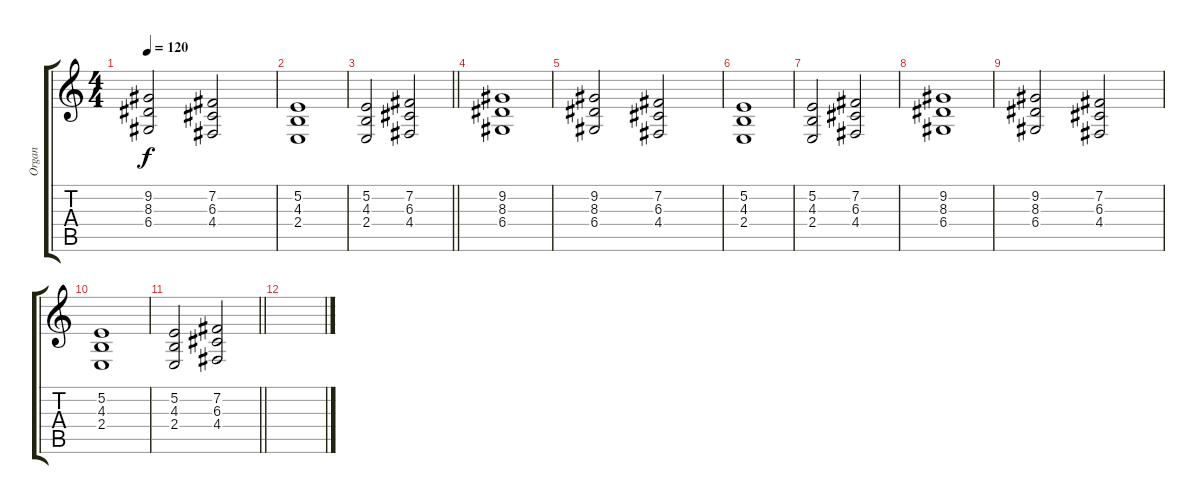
\track ("Organ" "Organ") {instrument churchorgan}
\staff {score tabs}
\tuning (E4 B3 G3 D3 A2 E2) {hide}
\ts (4 4)
\tempo 120
\clef g2
\ks c
(9.2 8.3 6.4).2{dy f} (7.2 6.3 4.4).2 |
(5.2 4.3 2.4).1 |
\barLineRight lightlight
(5.2 4.3 2.4).2 (7.2 6.3 4.4).2 |
(9.2 8.3 6.4).1 |
(9.2 8.3 6.4).2 (7.2 6.3 4.4).2 |
(5.2 4.3 2.4).1 |
(5.2 4.3 2.4).2 (7.2 6.3 4.4).2 |
(9.2 8.3 6.4).1 |
(9.2 8.3 6.4).2 (7.2 6.3 4.4).2 |
(5.2 4.3 2.4).1 |
\barLineRight lightlight
(5.2 4.3 2.4).2 (7.2 6.3 4.4).2 |
\section ("" "")
